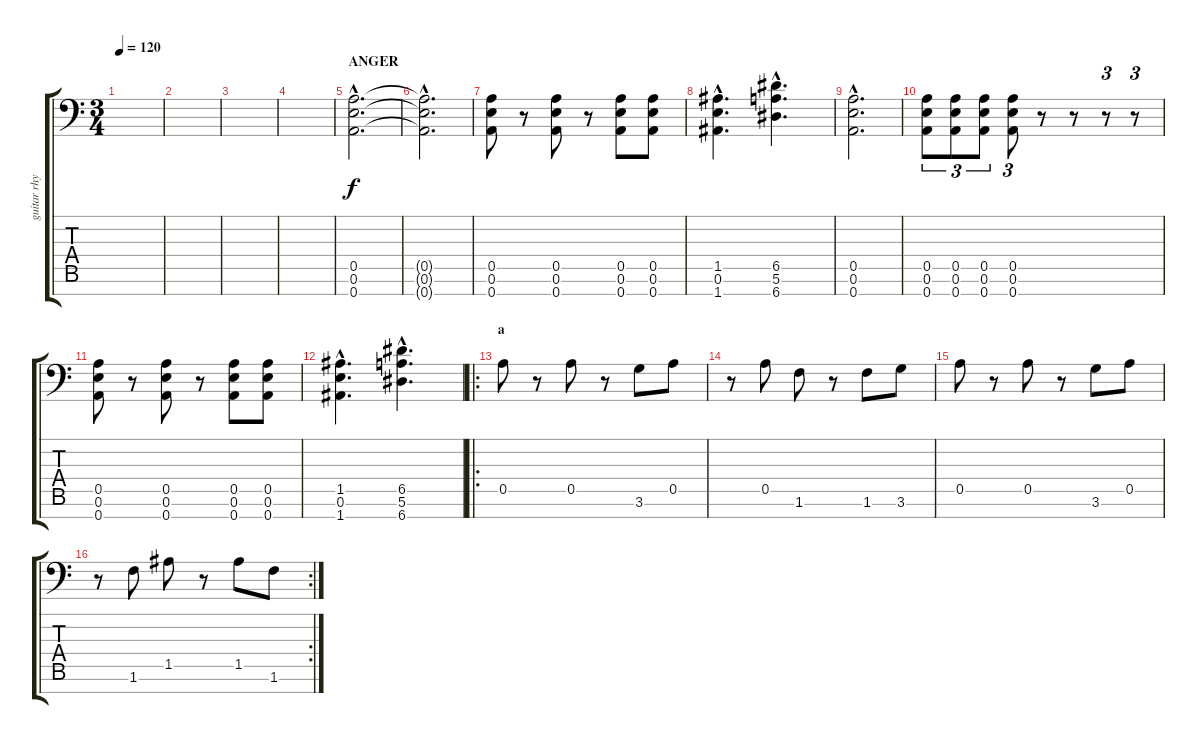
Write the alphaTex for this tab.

\track ("guitar rhym" "guitar rhy") {instrument distortionguitar}
\staff {score tabs}
\tuning (E4 B3 G3 D3 A2 E2 A1) {hide}
\ts (3 4)
\tempo 120
\clef f4
\ks c
|
|
|
|
\section ("" "ANGER")
(0.5{hac} 0.6{hac} 0.7{hac}).2{d volume 14 balance 8 instrument distortionguitar} |
(0.5{hac t} 0.6{hac t} 0.7{hac t}).2{d} |
(0.5 0.6 0.7).8 r.8 (0.5 0.6 0.7).8 r.8 (0.5 0.6 0.7).8 (0.5 0.6 0.7).8 |
(1.5{hac} 0.6{hac} 1.7{hac}).4{d} (6.5{hac} 5.6{hac} 6.7{hac}).4{d} |
(0.5{hac} 0.6{hac} 0.7{hac}).2{d} |
(0.5 0.6 0.7).8{tu (3 2)} (0.5 0.6 0.7).8{tu (3 2)} (0.5 0.6 0.7).8{tu (3 2)} (0.5 0.6 0.7).8{tu (3 2)} r.8 r.8 r.8{tu (3 2)} r.8{tu (3 2)} |
(0.5 0.6 0.7).8 r.8 (0.5 0.6 0.7).8 r.8 (0.5 0.6 0.7).8 (0.5 0.6 0.7).8 |
(1.5{hac} 0.6{hac} 1.7{hac}).4{d} (6.5{hac} 5.6{hac} 6.7{hac}).4{d} |
\ro
\section ("" "a")
0.5.8 r.8 0.5.8 r.8 3.6.8 0.5.8 |
r.8 0.5.8 1.6.8 r.8 1.6.8 3.6.8 |
0.5.8 r.8 0.5.8 r.8 3.6.8 0.5.8 |
\rc 2
r.8 1.6.8 1.5.8 r.8 1.5.8 1.6.8
